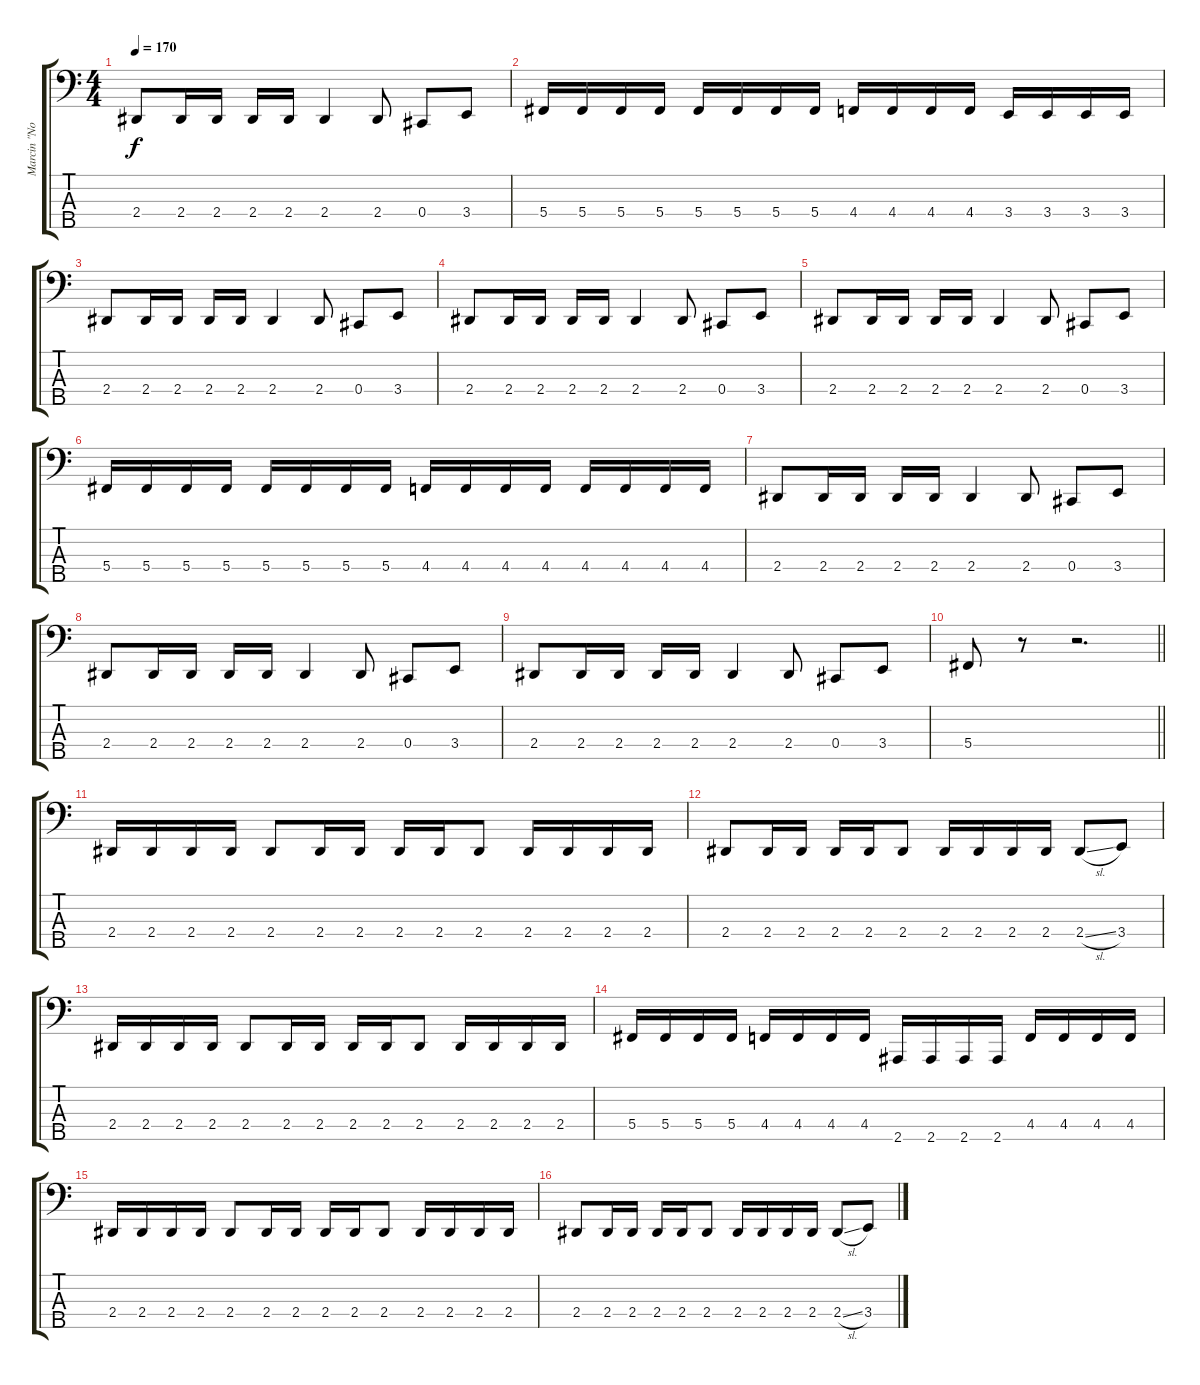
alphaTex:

\track ("Marcin \"Novy\" Nowak " "Marcin \"No") {instrument electricbassfinger}
\staff {score tabs}
\tuning (E2 B1 Gb1 Db1 Ab0) {hide}
\ts (4 4)
\tempo 170
\clef f4
\ks c
2.4.8{dy f} 2.4.16 2.4.16 2.4.16 2.4.16 2.4.4 2.4.8 0.4.8 3.4.8 |
5.4.16 5.4.16 5.4.16 5.4.16 5.4.16 5.4.16 5.4.16 5.4.16 4.4.16 4.4.16 4.4.16 4.4.16 3.4.16 3.4.16 3.4.16 3.4.16 |
2.4.8 2.4.16 2.4.16 2.4.16 2.4.16 2.4.4 2.4.8 0.4.8 3.4.8 |
2.4.8 2.4.16 2.4.16 2.4.16 2.4.16 2.4.4 2.4.8 0.4.8 3.4.8 |
2.4.8 2.4.16 2.4.16 2.4.16 2.4.16 2.4.4 2.4.8 0.4.8 3.4.8 |
5.4.16 5.4.16 5.4.16 5.4.16 5.4.16 5.4.16 5.4.16 5.4.16 4.4.16 4.4.16 4.4.16 4.4.16 4.4.16 4.4.16 4.4.16 4.4.16 |
2.4.8 2.4.16 2.4.16 2.4.16 2.4.16 2.4.4 2.4.8 0.4.8 3.4.8 |
2.4.8 2.4.16 2.4.16 2.4.16 2.4.16 2.4.4 2.4.8 0.4.8 3.4.8 |
2.4.8 2.4.16 2.4.16 2.4.16 2.4.16 2.4.4 2.4.8 0.4.8 3.4.8 |
\barLineRight lightlight
5.4.8 r.8 r.2{d} |
2.4.16 2.4.16 2.4.16 2.4.16 2.4.8 2.4.16 2.4.16 2.4.16 2.4.16 2.4.8 2.4.16 2.4.16 2.4.16 2.4.16 |
2.4.8 2.4.16 2.4.16 2.4.16 2.4.16 2.4.8 2.4.16 2.4.16 2.4.16 2.4.16 2.4{sl}.8 3.4.8 |
2.4.16 2.4.16 2.4.16 2.4.16 2.4.8 2.4.16 2.4.16 2.4.16 2.4.16 2.4.8 2.4.16 2.4.16 2.4.16 2.4.16 |
5.4.16 5.4.16 5.4.16 5.4.16 4.4.16 4.4.16 4.4.16 4.4.16 2.5.16 2.5.16 2.5.16 2.5.16 4.4.16 4.4.16 4.4.16 4.4.16 |
2.4.16 2.4.16 2.4.16 2.4.16 2.4.8 2.4.16 2.4.16 2.4.16 2.4.16 2.4.8 2.4.16 2.4.16 2.4.16 2.4.16 |
2.4.8 2.4.16 2.4.16 2.4.16 2.4.16 2.4.8 2.4.16 2.4.16 2.4.16 2.4.16 2.4{sl}.8 3.4.8
